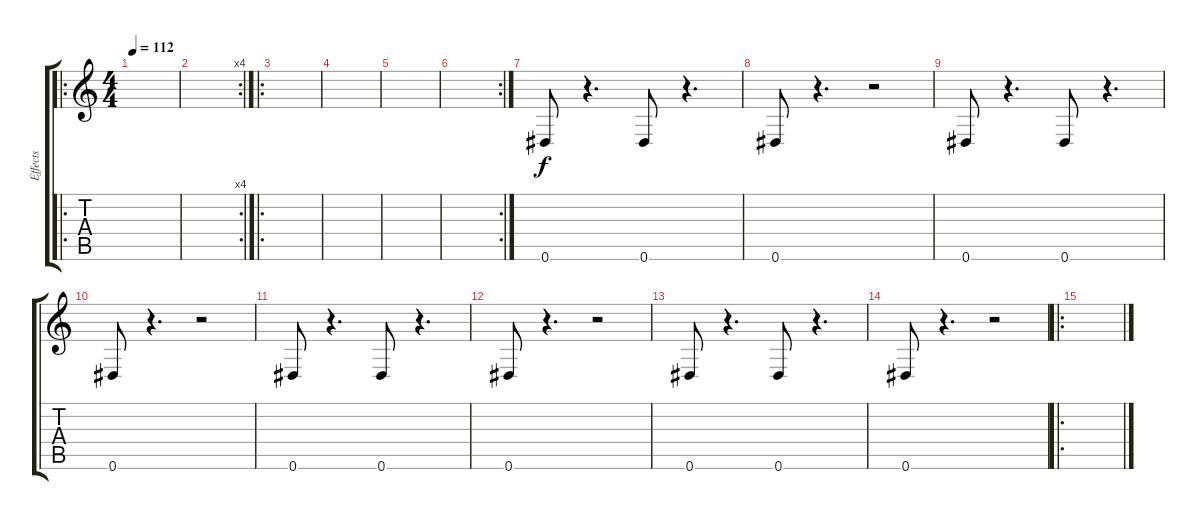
\track ("Effects" "Effects") {instrument distortionguitar}
\staff {score tabs}
\tuning (Eb4 Bb3 Gb3 Db3 Ab2 Eb2) {hide}
\ro
\ts (4 4)
\tempo 112
\clef g2
\ks c
|
\rc 4
|
\ro
|
|
|
\rc 2
|
0.6.8 r.4{d} 0.6.8 r.4{d} |
0.6.8 r.4{d} r.2 |
0.6.8 r.4{d} 0.6.8 r.4{d} |
0.6.8 r.4{d} r.2 |
0.6.8 r.4{d} 0.6.8 r.4{d} |
0.6.8 r.4{d} r.2 |
0.6.8 r.4{d} 0.6.8 r.4{d} |
0.6.8 r.4{d} r.2 |
\ro
